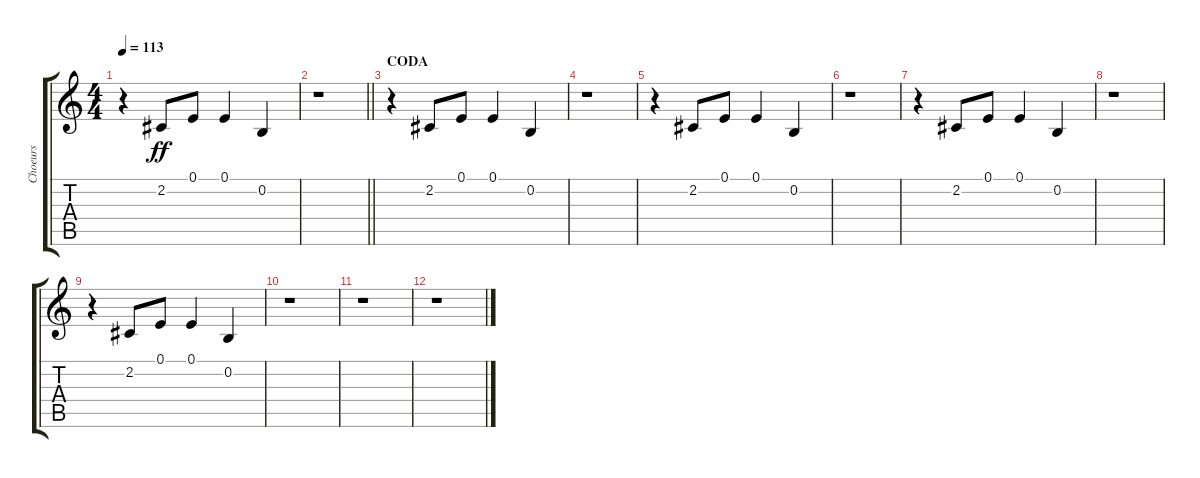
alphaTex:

\track ("Choeurs" "Choeurs") {instrument choiraahs}
\staff {score tabs}
\tuning (E4 B3 G3 D3 A2 E2) {hide}
\ts (4 4)
\tempo 113
\clef g2
\ks c
r.4{dy ff} 2.2.8 0.1.8 0.1.4 0.2.4 |
\barLineRight lightlight
r.1 |
\section ("" "CODA")
r.4 2.2.8 0.1.8 0.1.4 0.2.4 |
r.1 |
r.4 2.2.8 0.1.8 0.1.4 0.2.4 |
r.1 |
r.4 2.2.8 0.1.8 0.1.4 0.2.4 |
r.1 |
r.4 2.2.8 0.1.8 0.1.4 0.2.4 |
r.1 |
r.1 |
r.1
